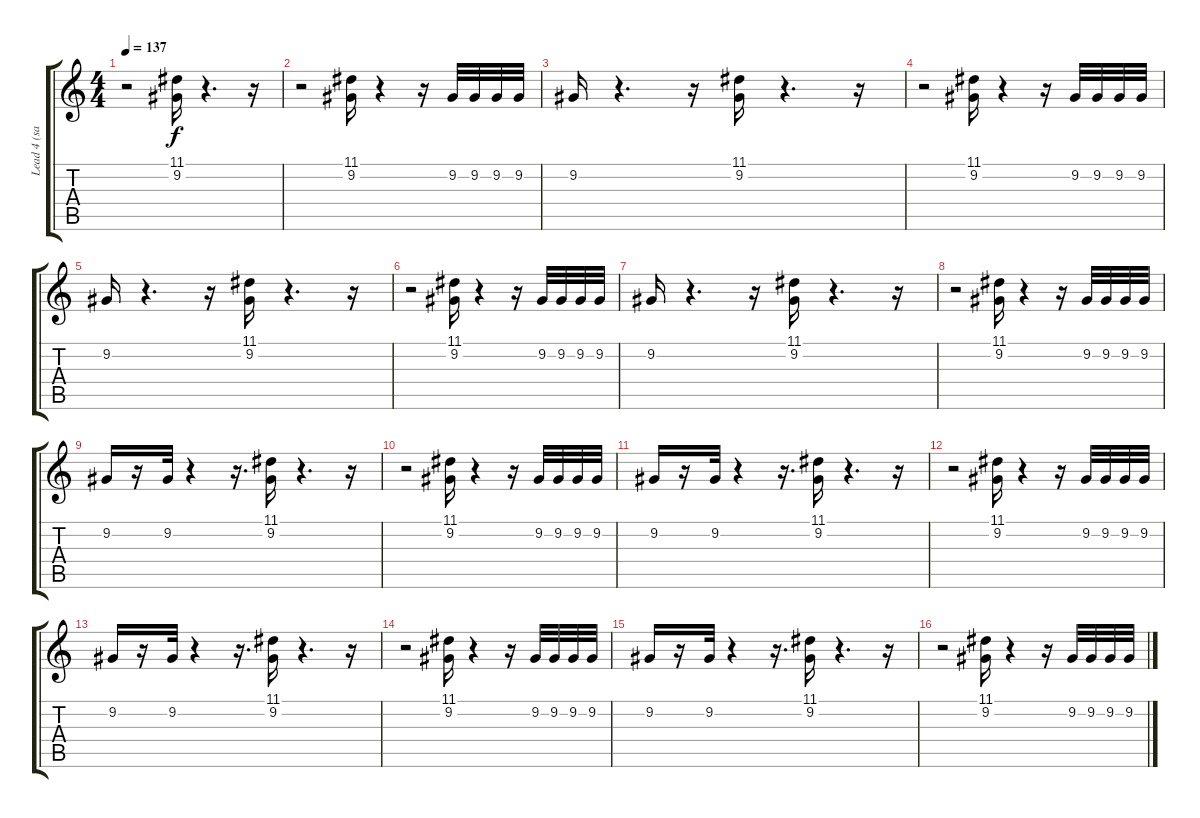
\track ("Lead 4 (sawtooth)" "Lead 4 (sa") {instrument lead2sawtooth}
\staff {score tabs}
\tuning (E4 B3 G3 D3 A2 E2) {hide}
\ts (4 4)
\tempo 137
\clef g2
\ks c
r.2{dy f} (11.1 9.2).16{volume 5 balance 8} r.4{d} r.16 |
r.2 (11.1 9.2).16{volume 6} r.4 r.16 9.2.32{volume 6} 9.2.32 9.2.32 9.2.32 |
9.2.16{volume 6} r.4{d} r.16 (11.1 9.2).16{volume 7} r.4{d} r.16 |
r.2 (11.1 9.2).16{volume 7} r.4 r.16 9.2.32{volume 8} 9.2.32 9.2.32{volume 8} 9.2.32 |
9.2.16 r.4{d} r.16 (11.1 9.2).16{volume 8} r.4{d} r.16 |
r.2 (11.1 9.2).16{volume 9} r.4 r.16 9.2.32{volume 9} 9.2.32{volume 9} 9.2.32 9.2.32 |
9.2.16 r.4{d} r.16 (11.1 9.2).16{volume 9} r.4{d} r.16 |
r.2 (11.1 9.2).16{volume 10} r.4 r.16 9.2.32{volume 10} 9.2.32 9.2.32 9.2.32 |
9.2.16 r.16 9.2.32{volume 10} r.4 r.16{d} (11.1 9.2).16 r.4{d} r.16 |
r.2 (11.1 9.2).16{volume 11} r.4 r.16 9.2.32{volume 11} 9.2.32 9.2.32 9.2.32 |
9.2.16 r.16 9.2.32 r.4 r.16{d} (11.1 9.2).16{volume 11} r.4{d} r.16 |
r.2 (11.1 9.2).16{volume 11} r.4 r.16 9.2.32 9.2.32 9.2.32 9.2.32 |
9.2.16 r.16 9.2.32{volume 11} r.4 r.16{d} (11.1 9.2).16 r.4{d} r.16 |
r.2 (11.1 9.2).16{volume 11} r.4 r.16 9.2.32{volume 11} 9.2.32 9.2.32 9.2.32 |
9.2.16 r.16 9.2.32 r.4 r.16{d} (11.1 9.2).16{volume 12} r.4{d} r.16 |
r.2 (11.1 9.2).16{volume 12} r.4 r.16 9.2.32 9.2.32 9.2.32 9.2.32
